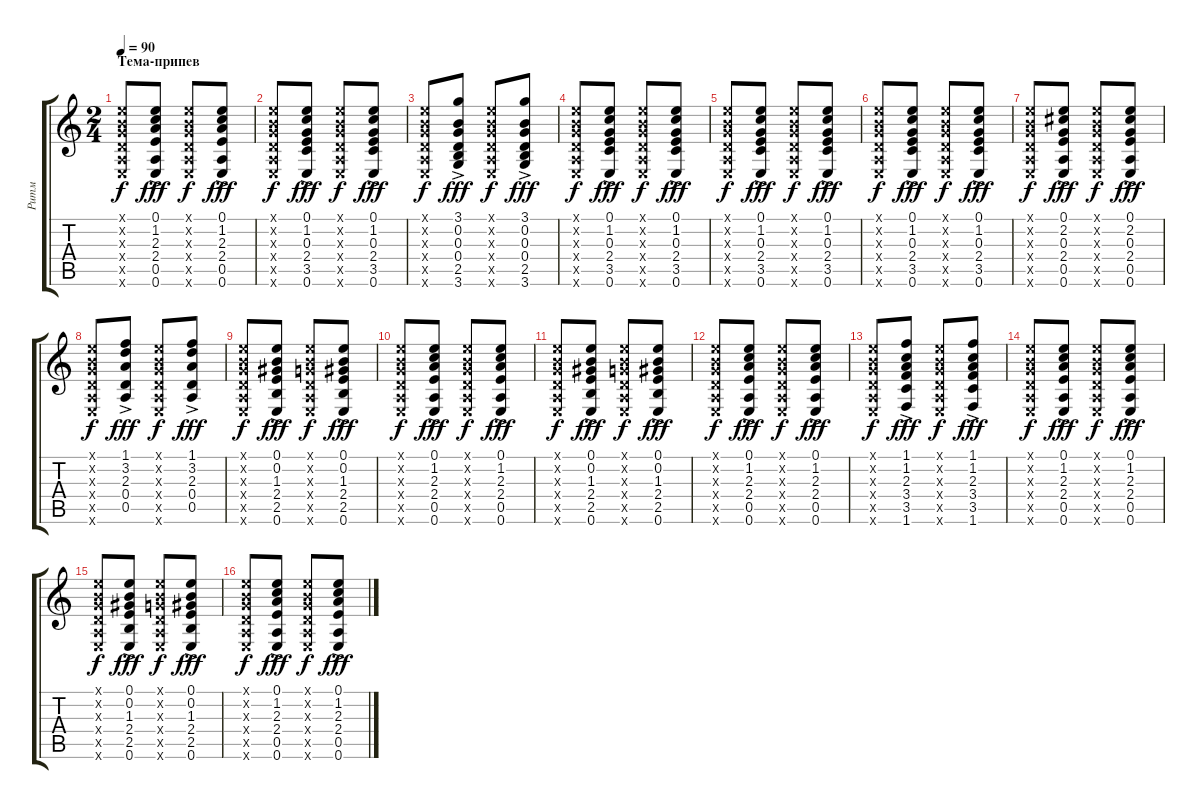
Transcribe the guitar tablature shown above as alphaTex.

\track ("Ритм" "Ритм") {instrument acousticguitarsteel}
\staff {score tabs}
\tuning (E4 B3 G3 D3 A2 E2) {hide}
\ts (2 4)
\section ("" "Тема-припев")
\tempo 90
\clef g2
\ks c
(0.1{x} 0.2{x} 0.3{x} 0.4{x} 0.5{x} 0.6{x}).8{dy f} (0.1{ac} 1.2{ac} 2.3{ac} 2.4{ac} 0.5{ac} 0.6{ac}).8{dy fff} (0.1{x} 0.2{x} 0.3{x} 0.4{x} 0.5{x} 0.6{x}).8{dy f} (0.1{ac} 1.2{ac} 2.3{ac} 2.4{ac} 0.5{ac} 0.6{ac}).8{dy fff} |
(0.1{x} 0.2{x} 0.3{x} 0.4{x} 0.5{x} 0.6{x}).8{dy f} (0.1{ac} 1.2{ac} 0.3{ac} 2.4{ac} 3.5{ac} 0.6{ac}).8{dy fff} (0.1{x} 0.2{x} 0.3{x} 0.4{x} 0.5{x} 0.6{x}).8{dy f} (0.1{ac} 1.2{ac} 0.3{ac} 2.4{ac} 3.5{ac} 0.6{ac}).8{dy fff} |
(0.1{x} 0.2{x} 0.3{x} 0.4{x} 0.5{x} 0.6{x}).8{dy f} (3.1{ac} 0.2{ac} 0.3{ac} 0.4{ac} 2.5{ac} 3.6{ac}).8{dy fff} (0.1{x} 0.2{x} 0.3{x} 0.4{x} 0.5{x} 0.6{x}).8{dy f} (3.1{ac} 0.2{ac} 0.3{ac} 0.4{ac} 2.5{ac} 3.6{ac}).8{dy fff} |
(0.1{x} 0.2{x} 0.3{x} 0.4{x} 0.5{x} 0.6{x}).8{dy f} (0.1{ac} 1.2{ac} 0.3{ac} 2.4{ac} 3.5{ac} 0.6{ac}).8{dy fff} (0.1{x} 0.2{x} 0.3{x} 0.4{x} 0.5{x} 0.6{x}).8{dy f} (0.1{ac} 1.2{ac} 0.3{ac} 2.4{ac} 3.5{ac} 0.6{ac}).8{dy fff} |
(0.1{x} 0.2{x} 0.3{x} 0.4{x} 0.5{x} 0.6{x}).8{dy f} (0.1{ac} 1.2{ac} 0.3{ac} 2.4{ac} 3.5{ac} 0.6{ac}).8{dy fff} (0.1{x} 0.2{x} 0.3{x} 0.4{x} 0.5{x} 0.6{x}).8{dy f} (0.1{ac} 1.2{ac} 0.3{ac} 2.4{ac} 3.5{ac} 0.6{ac}).8{dy fff} |
(0.1{x} 0.2{x} 0.3{x} 0.4{x} 0.5{x} 0.6{x}).8{dy f} (0.1{ac} 1.2{ac} 0.3{ac} 2.4{ac} 3.5{ac} 0.6{ac}).8{dy fff} (0.1{x} 0.2{x} 0.3{x} 0.4{x} 0.5{x} 0.6{x}).8{dy f} (0.1{ac} 1.2{ac} 0.3{ac} 2.4{ac} 3.5{ac} 0.6{ac}).8{dy fff} |
(0.1{x} 0.2{x} 0.3{x} 0.4{x} 0.5{x} 0.6{x}).8{dy f} (0.1{ac} 2.2{ac} 0.3{ac} 2.4{ac} 0.5{ac} 0.6{ac}).8{dy fff} (0.1{x} 0.2{x} 0.3{x} 0.4{x} 0.5{x} 0.6{x}).8{dy f} (0.1{ac} 2.2{ac} 0.3{ac} 2.4{ac} 0.5{ac} 0.6{ac}).8{dy fff} |
(0.1{x} 0.2{x} 0.3{x} 0.4{x} 0.5{x} 0.6{x}).8{dy f} (1.1{ac} 3.2{ac} 2.3{ac} 0.4{ac} 0.5{ac}).8{dy fff} (0.1{x} 0.2{x} 0.3{x} 0.4{x} 0.5{x} 0.6{x}).8{dy f} (1.1{ac} 3.2{ac} 2.3{ac} 0.4{ac} 0.5{ac}).8{dy fff} |
(0.1{x} 0.2{x} 0.3{x} 0.4{x} 0.5{x} 0.6{x}).8{dy f} (0.1{ac} 0.2{ac} 1.3{ac} 2.4{ac} 2.5{ac} 0.6{ac}).8{dy fff} (0.1{x} 0.2{x} 0.3{x} 0.4{x} 0.5{x} 0.6{x}).8{dy f} (0.1{ac} 0.2{ac} 1.3{ac} 2.4{ac} 2.5{ac} 0.6{ac}).8{dy fff} |
(0.1{x} 0.2{x} 0.3{x} 0.4{x} 0.5{x} 0.6{x}).8{dy f} (0.1{ac} 1.2{ac} 2.3{ac} 2.4{ac} 0.5{ac} 0.6{ac}).8{dy fff} (0.1{x} 0.2{x} 0.3{x} 0.4{x} 0.5{x} 0.6{x}).8{dy f} (0.1{ac} 1.2{ac} 2.3{ac} 2.4{ac} 0.5{ac} 0.6{ac}).8{dy fff} |
(0.1{x} 0.2{x} 0.3{x} 0.4{x} 0.5{x} 0.6{x}).8{dy f} (0.1{ac} 0.2{ac} 1.3{ac} 2.4{ac} 2.5{ac} 0.6{ac}).8{dy fff} (0.1{x} 0.2{x} 0.3{x} 0.4{x} 0.5{x} 0.6{x}).8{dy f} (0.1{ac} 0.2{ac} 1.3{ac} 2.4{ac} 2.5{ac} 0.6{ac}).8{dy fff} |
(0.1{x} 0.2{x} 0.3{x} 0.4{x} 0.5{x} 0.6{x}).8{dy f} (0.1{ac} 1.2{ac} 2.3{ac} 2.4{ac} 0.5{ac} 0.6{ac}).8{dy fff} (0.1{x} 0.2{x} 0.3{x} 0.4{x} 0.5{x} 0.6{x}).8{dy f} (0.1{ac} 1.2{ac} 2.3{ac} 2.4{ac} 0.5{ac} 0.6{ac}).8{dy fff} |
(0.1{x} 0.2{x} 0.3{x} 0.4{x} 0.5{x} 0.6{x}).8{dy f} (1.1{ac} 1.2{ac} 2.3{ac} 3.4{ac} 3.5{ac} 1.6{ac}).8{dy fff} (0.1{x} 0.2{x} 0.3{x} 0.4{x} 0.5{x} 0.6{x}).8{dy f} (1.1{ac} 1.2{ac} 2.3{ac} 3.4{ac} 3.5{ac} 1.6{ac}).8{dy fff} |
(0.1{x} 0.2{x} 0.3{x} 0.4{x} 0.5{x} 0.6{x}).8{dy f} (0.1{ac} 1.2{ac} 2.3{ac} 2.4{ac} 0.5{ac} 0.6{ac}).8{dy fff} (0.1{x} 0.2{x} 0.3{x} 0.4{x} 0.5{x} 0.6{x}).8{dy f} (0.1{ac} 1.2{ac} 2.3{ac} 2.4{ac} 0.5{ac} 0.6{ac}).8{dy fff} |
(0.1{x} 0.2{x} 0.3{x} 0.4{x} 0.5{x} 0.6{x}).8{dy f} (0.1{ac} 0.2{ac} 1.3{ac} 2.4{ac} 2.5{ac} 0.6{ac}).8{dy fff} (0.1{x} 0.2{x} 0.3{x} 0.4{x} 0.5{x} 0.6{x}).8{dy f} (0.1{ac} 0.2{ac} 1.3{ac} 2.4{ac} 2.5{ac} 0.6{ac}).8{dy fff} |
(0.1{x} 0.2{x} 0.3{x} 0.4{x} 0.5{x} 0.6{x}).8{dy f} (0.1{ac} 1.2{ac} 2.3{ac} 2.4{ac} 0.5{ac} 0.6{ac}).8{dy fff} (0.1{x} 0.2{x} 0.3{x} 0.4{x} 0.5{x} 0.6{x}).8{dy f} (0.1{ac} 1.2{ac} 2.3{ac} 2.4{ac} 0.5{ac} 0.6{ac}).8{dy fff}
